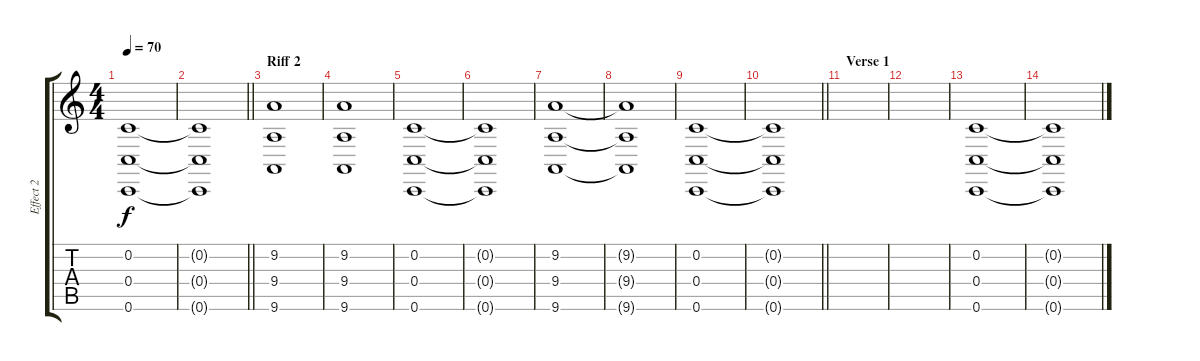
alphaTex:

\track ("Effect 2" "Effect 2") {instrument seashore}
\staff {score tabs}
\tuning (E4 C4 G3 C3 G2 C2) {hide}
\ts (4 4)
\tempo 70
\clef g2
\ks c
(0.2 0.4 0.6).1{dy f} |
\barLineRight lightlight
(0.2{t} 0.4{t} 0.6{t}).1 |
\section ("" "Riff 2")
(9.2 9.4 9.6).1{balance 16} |
(9.2 9.4 9.6).1{balance 8} |
(0.2 0.4 0.6).1{balance 0} |
(0.2{t} 0.4{t} 0.6{t}).1 |
(9.2 9.4 9.6).1{balance 8} |
(9.2{t} 9.4{t} 9.6{t}).1 |
(0.2 0.4 0.6).1 |
\barLineRight lightlight
(0.2{t} 0.4{t} 0.6{t}).1 |
\section ("" "Verse 1")
|
|
(0.2 0.4 0.6).1 |
(0.2{t} 0.4{t} 0.6{t}).1
